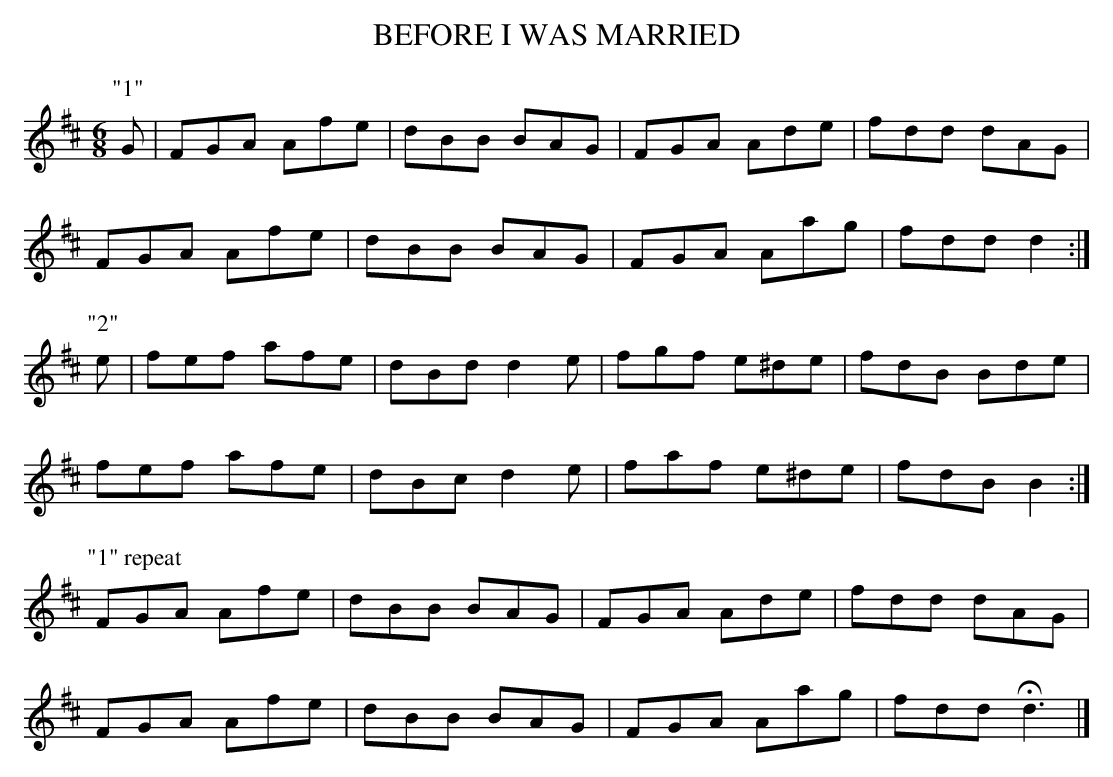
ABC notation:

X:1
T:BEFORE I WAS MARRIED
M:6/8
L:1/8
K:D
P:"1"
G|FGA Afe|dBB BAG|FGA Ade|fdd dAG|
FGA Afe|dBB BAG|FGA Aag|fdd d2 :|
P:"2"
e|fef afe|dBd d2e|fgf e^de|fdB Bde|
fef afe|dBc d2e|faf e^de|fdB B2:|
P:"1" repeat
FGA Afe|dBB BAG|FGA Ade|fdd dAG|
FGA Afe|dBB BAG|FGA Aag|fdd Hd3|]
